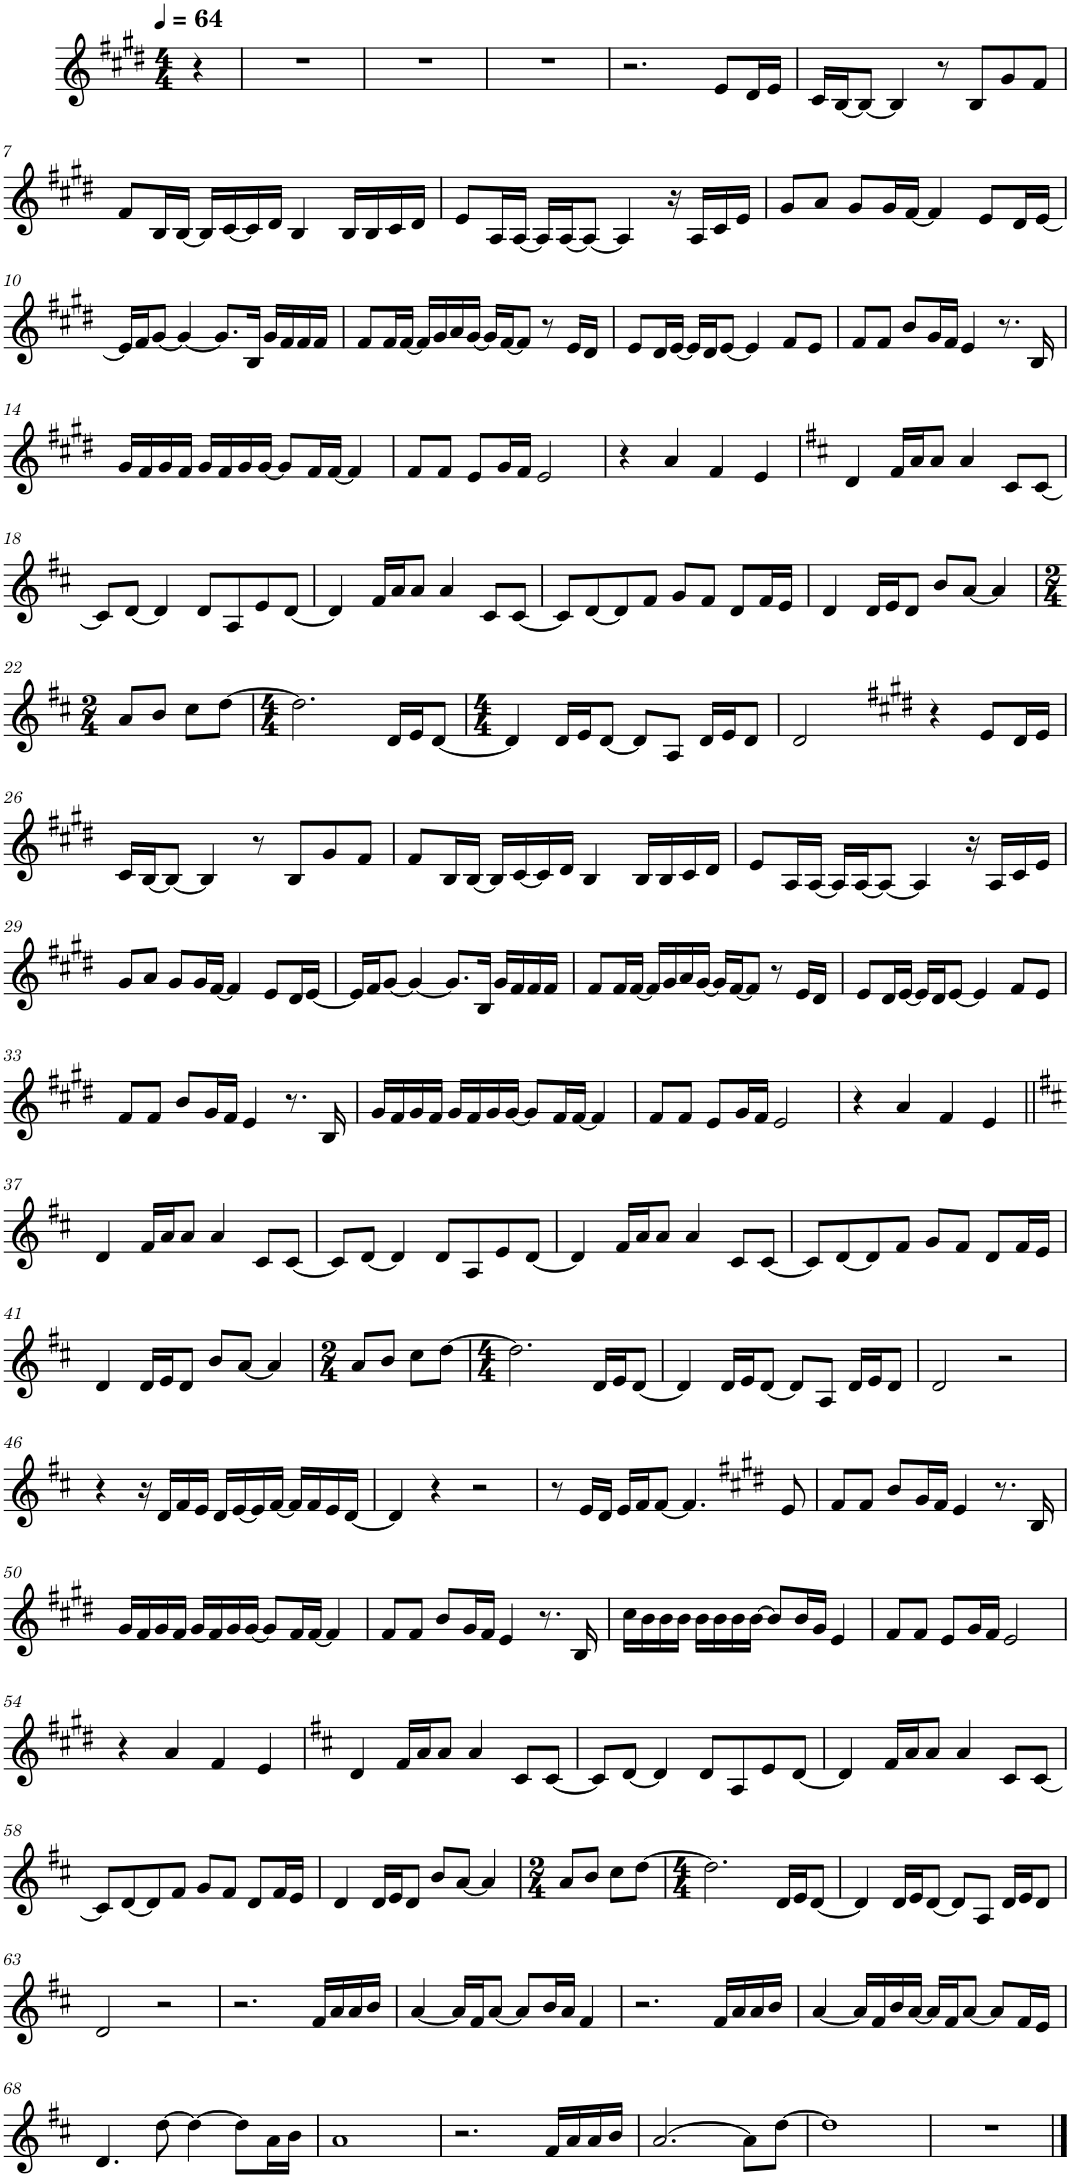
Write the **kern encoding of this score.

**kern
*part1
*staff1
*I"Piano
*I'Pno.
*clefG2
*k[f#c#g#d#]
*M4/4
*MM64
=1
4r
=2
1r
=3
1r
=4
1r
=5
2.r
8e/L
16d#/L
16e/JJ
=6
16c#/LL
[16B/J
8B/J_
4B/]
8r
8B/L
8g#/
8f#/J
!!LO:LB:g=z
=7
8f#/L
16B/L
[16B/JJ
16B/LL]
[16c#/
16c#/]
16d#/JJ
4B/
16B/LL
16B/
16c#/
16d#/JJ
=8
8e/L
16A/L
[16A/JJ
16A/LL]
[16A/J
8A/J_
4A/]
16r
16A/LL
16c#/
16e/JJ
=9
8g#/L
8a/J
8g#/L
16g#/L
[16f#/JJ
4f#/]
8e/L
16d#/L
[16e/JJ
!!LO:LB:g=z
=10
16e/LL]
16f#/J
[8g#/J
4g#/_
8.g#/L]
16B/Jk
16g#/LL
16f#/
16f#/
16f#/JJ
=11
8f#/L
16f#/L
[16f#/JJ
16f#/LL]
16g#/
16a/
[16g#/JJ
16g#/LL]
[16f#/J
8f#/J]
8r
16e/LL
16d#/JJ
=12
8e/L
16d#/L
[16e/JJ
16e/LL]
16d#/J
[8e/J
4e/]
8f#/L
8e/J
=13
8f#/L
8f#/J
8b/L
16g#/L
16f#/JJ
4e/
8.r
16B/
!!LO:LB:g=z
=14
16g#/LL
16f#/
16g#/
16f#/JJ
16g#/LL
16f#/
16g#/
[16g#/JJ
8g#/L]
16f#/L
[16f#/JJ
4f#/]
=15
8f#/L
8f#/J
8e/L
16g#/L
16f#/JJ
2e/
=16
4r
4a/
4f#/
4e/
=17
*k[f#c#]
4d/
16f#/LL
16a/J
8a/J
4a/
8c#/L
[8c#/J
!!LO:LB:g=z
=18
8c#/L]
[8d/J
4d/]
8d/L
8A/
8e/
[8d/J
=19
4d/]
16f#/LL
16a/J
8a/J
4a/
8c#/L
[8c#/J
=20
8c#/L]
[8d/
8d/]
8f#/J
8g/L
8f#/J
8d/L
16f#/L
16e/JJ
=21
4d/
16d/LL
16e/J
8d/J
8b/L
[8a/J
4a/]
!!LO:LB:g=z
=22
*M2/4
8a/L
8b/J
8cc#\L
[8dd\J
=23
*M4/4
2.dd\]
16d/LL
16e/J
[8d/J
=24
*M4/4
4d/]
16d/LL
16e/J
[8d/J
8d/L]
8A/J
16d/LL
16e/J
8d/J
=25
2d/
4r
8e/L
16d#/L
16e/JJ
!!LO:LB:g=z
=26
16c#/LL
[16B/J
8B/J_
4B/]
8r
8B/L
8g#/
8f#/J
=27
8f#/L
16B/L
[16B/JJ
16B/LL]
[16c#/
16c#/]
16d#/JJ
4B/
16B/LL
16B/
16c#/
16d#/JJ
=28
8e/L
16A/L
[16A/JJ
16A/LL]
[16A/J
8A/J_
4A/]
16r
16A/LL
16c#/
16e/JJ
!!LO:LB:g=z
=29
8g#/L
8a/J
8g#/L
16g#/L
[16f#/JJ
4f#/]
8e/L
16d#/L
[16e/JJ
=30
16e/LL]
16f#/J
[8g#/J
4g#/_
8.g#/L]
16B/Jk
16g#/LL
16f#/
16f#/
16f#/JJ
=31
8f#/L
16f#/L
[16f#/JJ
16f#/LL]
16g#/
16a/
[16g#/JJ
16g#/LL]
[16f#/J
8f#/J]
8r
16e/LL
16d#/JJ
=32
8e/L
16d#/L
[16e/JJ
16e/LL]
16d#/J
[8e/J
4e/]
8f#/L
8e/J
!!LO:LB:g=z
=33
8f#/L
8f#/J
8b/L
16g#/L
16f#/JJ
4e/
8.r
16B/
=34
16g#/LL
16f#/
16g#/
16f#/JJ
16g#/LL
16f#/
16g#/
[16g#/JJ
8g#/L]
16f#/L
[16f#/JJ
4f#/]
=35
8f#/L
8f#/J
8e/L
16g#/L
16f#/JJ
2e/
=36
4r
4a/
4f#/
4e/
!!LO:LB:g=z
=37||
*k[f#c#]
4d/
16f#/LL
16a/J
8a/J
4a/
8c#/L
[8c#/J
=38
8c#/L]
[8d/J
4d/]
8d/L
8A/
8e/
[8d/J
=39
4d/]
16f#/LL
16a/J
8a/J
4a/
8c#/L
[8c#/J
=40
8c#/L]
[8d/
8d/]
8f#/J
8g/L
8f#/J
8d/L
16f#/L
16e/JJ
!!LO:LB:g=z
=41
4d/
16d/LL
16e/J
8d/J
8b/L
[8a/J
4a/]
=42
*M2/4
8a/L
8b/J
8cc#\L
[8dd\J
=43
*M4/4
2.dd\]
16d/LL
16e/J
[8d/J
=44
4d/]
16d/LL
16e/J
[8d/J
8d/L]
8A/J
16d/LL
16e/J
8d/J
=45
2d/
2r
!!LO:LB:g=z
=46
4r
16r
16d/LL
16f#/
16e/JJ
16d/LL
[16e/
16e/]
[16f#/JJ
16f#/LL]
16f#/
16e/
[16d/JJ
=47
4d/]
4r
2r
=48
8r
16e/LL
16d/JJ
16e/LL
16f#/J
[8f#/J
4.f#/]
8e/
=49
8f#/L
8f#/J
8b/L
16g#/L
16f#/JJ
4e/
8.r
16B/
!!LO:LB:g=z
=50
16g#/LL
16f#/
16g#/
16f#/JJ
16g#/LL
16f#/
16g#/
[16g#/JJ
8g#/L]
16f#/L
[16f#/JJ
4f#/]
=51
8f#/L
8f#/J
8b/L
16g#/L
16f#/JJ
4e/
8.r
16B/
=52
16cc#\LL
16b\
16b\
16b\JJ
16b\LL
16b\
16b\
[16b\JJ
8b/L]
16b/L
16g#/JJ
4e/
=53
8f#/L
8f#/J
8e/L
16g#/L
16f#/JJ
2e/
!!LO:LB:g=z
=54
4r
4a/
4f#/
4e/
=55
*k[f#c#]
4d/
16f#/LL
16a/J
8a/J
4a/
8c#/L
[8c#/J
=56
8c#/L]
[8d/J
4d/]
8d/L
8A/
8e/
[8d/J
=57
4d/]
16f#/LL
16a/J
8a/J
4a/
8c#/L
[8c#/J
!!LO:LB:g=z
=58
8c#/L]
[8d/
8d/]
8f#/J
8g/L
8f#/J
8d/L
16f#/L
16e/JJ
=59
4d/
16d/LL
16e/J
8d/J
8b/L
[8a/J
4a/]
=60
*M2/4
8a/L
8b/J
8cc#\L
[8dd\J
=61
*M4/4
2.dd\]
16d/LL
16e/J
[8d/J
=62
4d/]
16d/LL
16e/J
[8d/J
8d/L]
8A/J
16d/LL
16e/J
8d/J
!!LO:LB:g=z
=63
2d/
2r
=64
2.r
16f#/LL
16a/
16a/
16b/JJ
=65
[4a/
16a/LL]
16f#/J
[8a/J
8a/L]
16b/L
16a/JJ
4f#/
=66
2.r
16f#/LL
16a/
16a/
16b/JJ
=67
[4a/
16a/LL]
16f#/
16b/
[16a/JJ
16a/LL]
16f#/J
[8a/J
8a/L]
16f#/L
16e/JJ
!!LO:LB:g=z
=68
4.d/
[8dd\
4dd\_
8dd\L]
16a\L
16b\JJ
=69
1a
=70
2.r
16f#/LL
16a/
16a/
16b/JJ
=71
[2.a/
8a\L]
[8dd\J
=72
1dd]
=73
1r
==
*-
